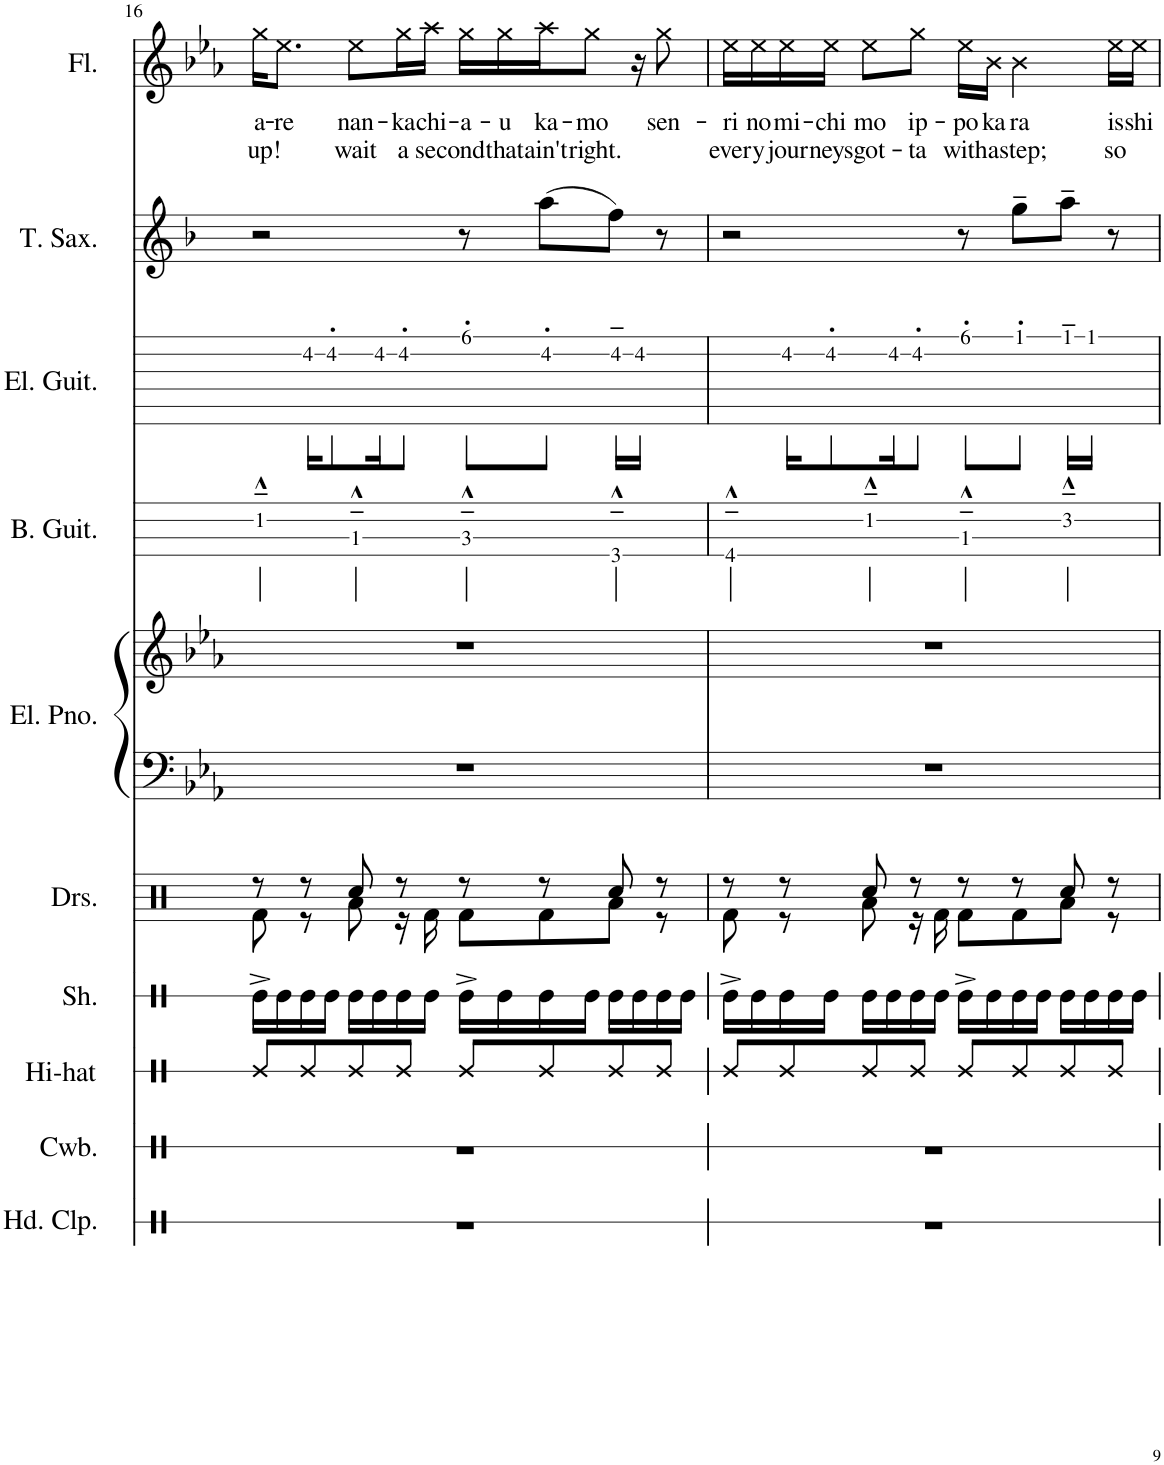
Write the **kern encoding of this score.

**kern	**kern	**kern	**kern	**kern	**kern	**kern	**kern	**kern	**kern	**kern	**text	**text
*part10	*part9	*part8	*part7	*part6	*part5	*part5	*part4	*part3	*part2	*part1	*part1	*part1
*staff11	*staff10	*staff9	*staff8	*staff7	*staff6	*staff5	*staff4	*staff3	*staff2	*staff1	*staff1	*staff1
*I"Hand Clap	*I"Cowbell	*I"Hi-hat	*I"Shaker	*I"Drumset	*I"Electric Piano	*	*I"Bass Guitar	*I"Electric Guitar (Muted)	*I"Tenor Saxophone	*I"Flute	*	*
*I'Hd. Clp.	*I'Cwb.	*I'Hi-hat	*I'Sh.	*I'Drs.	*I'El. Pno.	*	*I'B. Guit.	*I'El. Guit.	*I'T. Sax.	*I'Fl.	*	*
!!LO:PB:g=z
*clefX	*clefX	*clefX	*clefX	*clefX	*clefF4	*clefG2	*	*	*clefG2	*clefG2	*	*
*	*	*	*	*	*	*	*	*	*Trd8c14	*	*	*
*k[]	*k[]	*k[]	*k[]	*k[]	*k[b-e-a-]	*k[b-e-a-]	*k[b-e-a-]	*k[b-e-a-]	*k[b-]	*k[b-e-a-]	*	*
*M4/4	*M4/4	*M4/4	*M4/4	*M4/4	*M4/4	*M4/4	*M4/4	*M4/4	*M4/4	*M4/4	*	*
*met(c)	*met(c)	*met(c)	*met(c)	*met(c)	*met(c)	*met(c)	*met(c)	*met(c)	*met(c)	*met(c)	*	*
=16	=16	=16	=16	=16	=16	=16	=16	=16	=16	=16	=16	=16
*	*	*	*	*^	*	*	*	*	*	*	*	*
!	!	!	!	!	!	!	!	!	!	!	!	!LO:LY:b	!LO:LY:b
1r	1r	8Re/L	16Re^\LL	8r	8Rf\	1r	1r	4EE-~^^\	8r	2r	16gg\KL	a-	up!
!	!	!	!	!	!	!	!	!	!	!	!	!LO:LY:b	!
.	.	.	16Re\	.	.	.	.	.	.	.	8.ee-\J	-re	.
.	.	8Re/	16Re\	8r	8r	.	.	.	16e-\KL	.	.	.	.
.	.	.	16Re\JJ	.	.	.	.	.	8e-'\	.	.	.	.
!	!	!	!	!	!	!	!	!	!	!	!	!LO:LY:b	!LO:LY:b
.	.	8Re/	16Re\LL	8Rcc/	8Ra\	.	.	4BBB-~^^\	.	.	8ee-\L	nan-	wait
.	.	.	16Re\	.	.	.	.	.	16e-\K	.	.	.	.
!	!	!	!	!	!	!	!	!	!	!	!	!LO:LY:b	!LO:LY:b
.	.	8Re/J	16Re\	8r	16r	.	.	.	8e-'\J	.	16gg\L	-ka	a
!	!	!	!	!	!	!	!	!	!	!	!	!LO:LY:b	!LO:LY:b
.	.	.	16Re\JJ	.	16Rf\	.	.	.	.	.	16aa-\JJ	chi-	sec-
!	!	!	!	!	!	!	!	!	!	!	!	!LO:LY:b	!LO:LY:b
.	.	8Re/L	16Re^\LL	8r	8Rf\L	.	.	4CC~^^\	8b-'\L	8r	16gg\LL	-a-	-ond
!	!	!	!	!	!	!	!	!	!	!	!	!LO:LY:b	!LO:LY:b
.	.	.	16Re\	.	.	.	.	.	.	.	16gg\	-u	that
!	!	!	!	!	!	!	!	!	!	!	!	!LO:LY:b	!LO:LY:b
.	.	8Re/	16Re\	8r	8Rf\	.	.	.	8e-'\J	(8aa\L	16aa-\J	ka-	ain't
!	!	!	!	!	!	!	!	!	!	!	!	!LO:LY:b	!LO:LY:b
.	.	.	16Re\JJ	.	.	.	.	.	.	.	8gg\J	-mo	right.
.	.	8Re/	16Re\LL	8Rcc/	8Ra\J	.	.	4GGG~^^\	16e-~\LL	8ff\J)	.	.	.
.	.	.	16Re\	.	.	.	.	.	16e-\JJ	.	16r	.	.
!	!	!	!	!	!	!	!	!	!	!	!	!LO:LY:b	!
.	.	8Re/J	16Re\	8r	8r	.	.	.	8r	8r	8gg\	sen-	.
.	.	.	16Re\JJ	.	.	.	.	.	.	.	.	.	.
=17	=17	=17	=17	=17	=17	=17	=17	=17	=17	=17	=17	=17	=17
!	!	!	!	!	!	!	!	!	!	!	!	!LO:LY:b	!LO:LY:b
1r	1r	8Re/L	16Re^\LL	8r	8Rf\	1r	1r	4AAA-~^^\	8r	2r	16ee-\LL	-ri	ever-
!	!	!	!	!	!	!	!	!	!	!	!	!LO:LY:b	!LO:LY:b
.	.	.	16Re\	.	.	.	.	.	.	.	16ee-\	no	-y
!	!	!	!	!	!	!	!	!	!	!	!	!LO:LY:b	!LO:LY:b
.	.	8Re/	16Re\	8r	8r	.	.	.	16e-\KL	.	16ee-\	mi-	jour-
!	!	!	!	!	!	!	!	!	!	!	!	!LO:LY:b	!LO:LY:b
.	.	.	16Re\JJ	.	.	.	.	.	8e-'\	.	16ee-\JJ	-chi	-neys
!	!	!	!	!	!	!	!	!	!	!	!	!LO:LY:b	!LO:LY:b
.	.	8Re/	16Re\LL	8Rcc/	8Ra\	.	.	4EE-~^^\	.	.	8ee-\L	mo	got-
.	.	.	16Re\	.	.	.	.	.	16e-\K	.	.	.	.
!	!	!	!	!	!	!	!	!	!	!	!	!LO:LY:b	!LO:LY:b
.	.	8Re/J	16Re\	8r	16r	.	.	.	8e-'\J	.	8gg\J	ip-	-ta
.	.	.	16Re\JJ	.	16Rf\	.	.	.	.	.	.	.	.
!	!	!	!	!	!	!	!	!	!	!	!	!LO:LY:b	!LO:LY:b
.	.	8Re/L	16Re^\LL	8r	8Rf\L	.	.	4BBB-~^^\	8b-'\L	8r	16ee-\LL	-po	with
!	!	!	!	!	!	!	!	!	!	!	!	!LO:LY:b	!LO:LY:b
.	.	.	16Re\	.	.	.	.	.	.	.	16b-\JJ	ka-	a
!	!	!	!	!	!	!	!	!	!	!	!	!LO:LY:b	!LO:LY:b
.	.	8Re/	16Re\	8r	8Rf\	.	.	.	8f'\J	8gg~\L	4b-\	-ra	step;
.	.	.	16Re\JJ	.	.	.	.	.	.	.	.	.	.
.	.	8Re/	16Re\LL	8Rcc/	8Ra\J	.	.	4FF~^^\	16f~\LL	8aa~\J	.	.	.
.	.	.	16Re\	.	.	.	.	.	16f\JJ	.	.	.	.
!	!	!	!	!	!	!	!	!	!	!	!	!LO:LY:b	!LO:LY:b
.	.	8Re/J	16Re\	8r	8r	.	.	.	8r	8r	16ee-\LL	is-	so
!	!	!	!	!	!	!	!	!	!	!	!	!LO:LY:b	!
.	.	.	16Re\JJ	.	.	.	.	.	.	.	16ee-\JJ	-shi	.
*	*	*	*	*v	*v	*	*	*	*	*	*	*	*
=	=	=	=	=	=	=	=	=	=	=	=	=
*-	*-	*-	*-	*-	*-	*-	*-	*-	*-	*-	*-	*-
